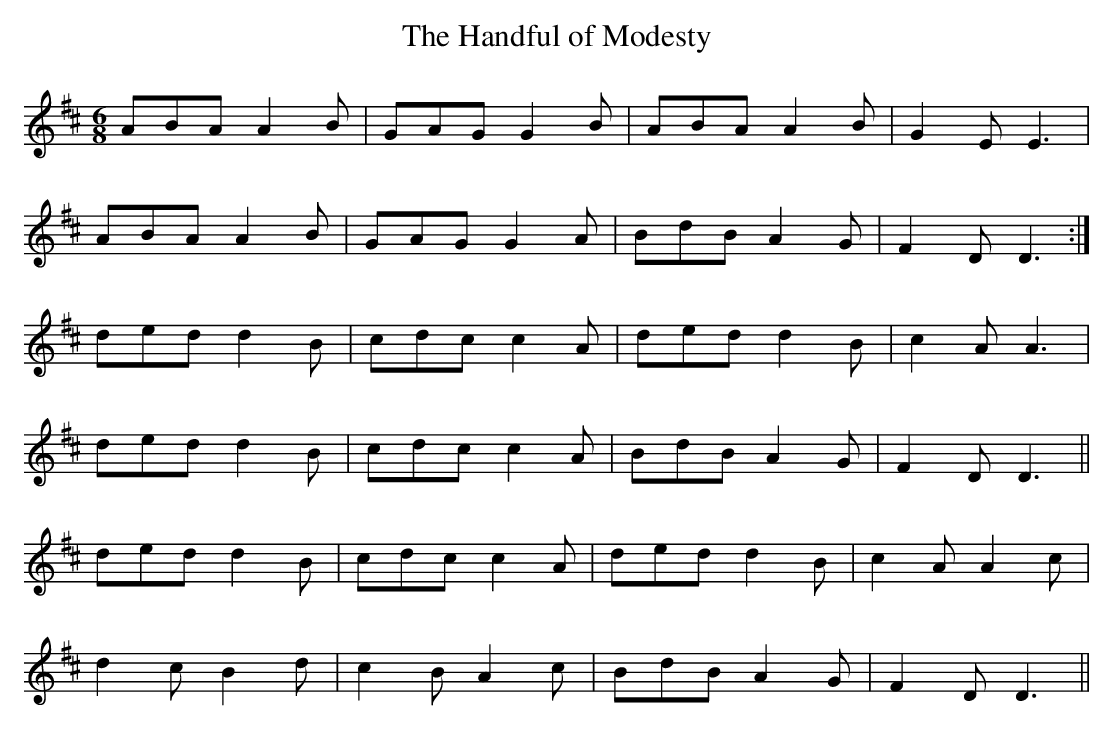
X:1
T:Handful of Modesty, The
M:6/8
L:1/8
K:D
ABA A2B| GAG G2B|ABA A2B| G2E E3|
ABA A2B| GAG G2A|BdB A2G| F2D D3:|
ded d2B| cdc c2A|ded d2B| c2A A3|
ded d2B| cdc c2A|BdB A2G| F2D D3||
ded d2B| cdc c2A|ded d2B| c2A A2c|
d2c B2d| c2B A2c|BdB A2G| F2D D3||
